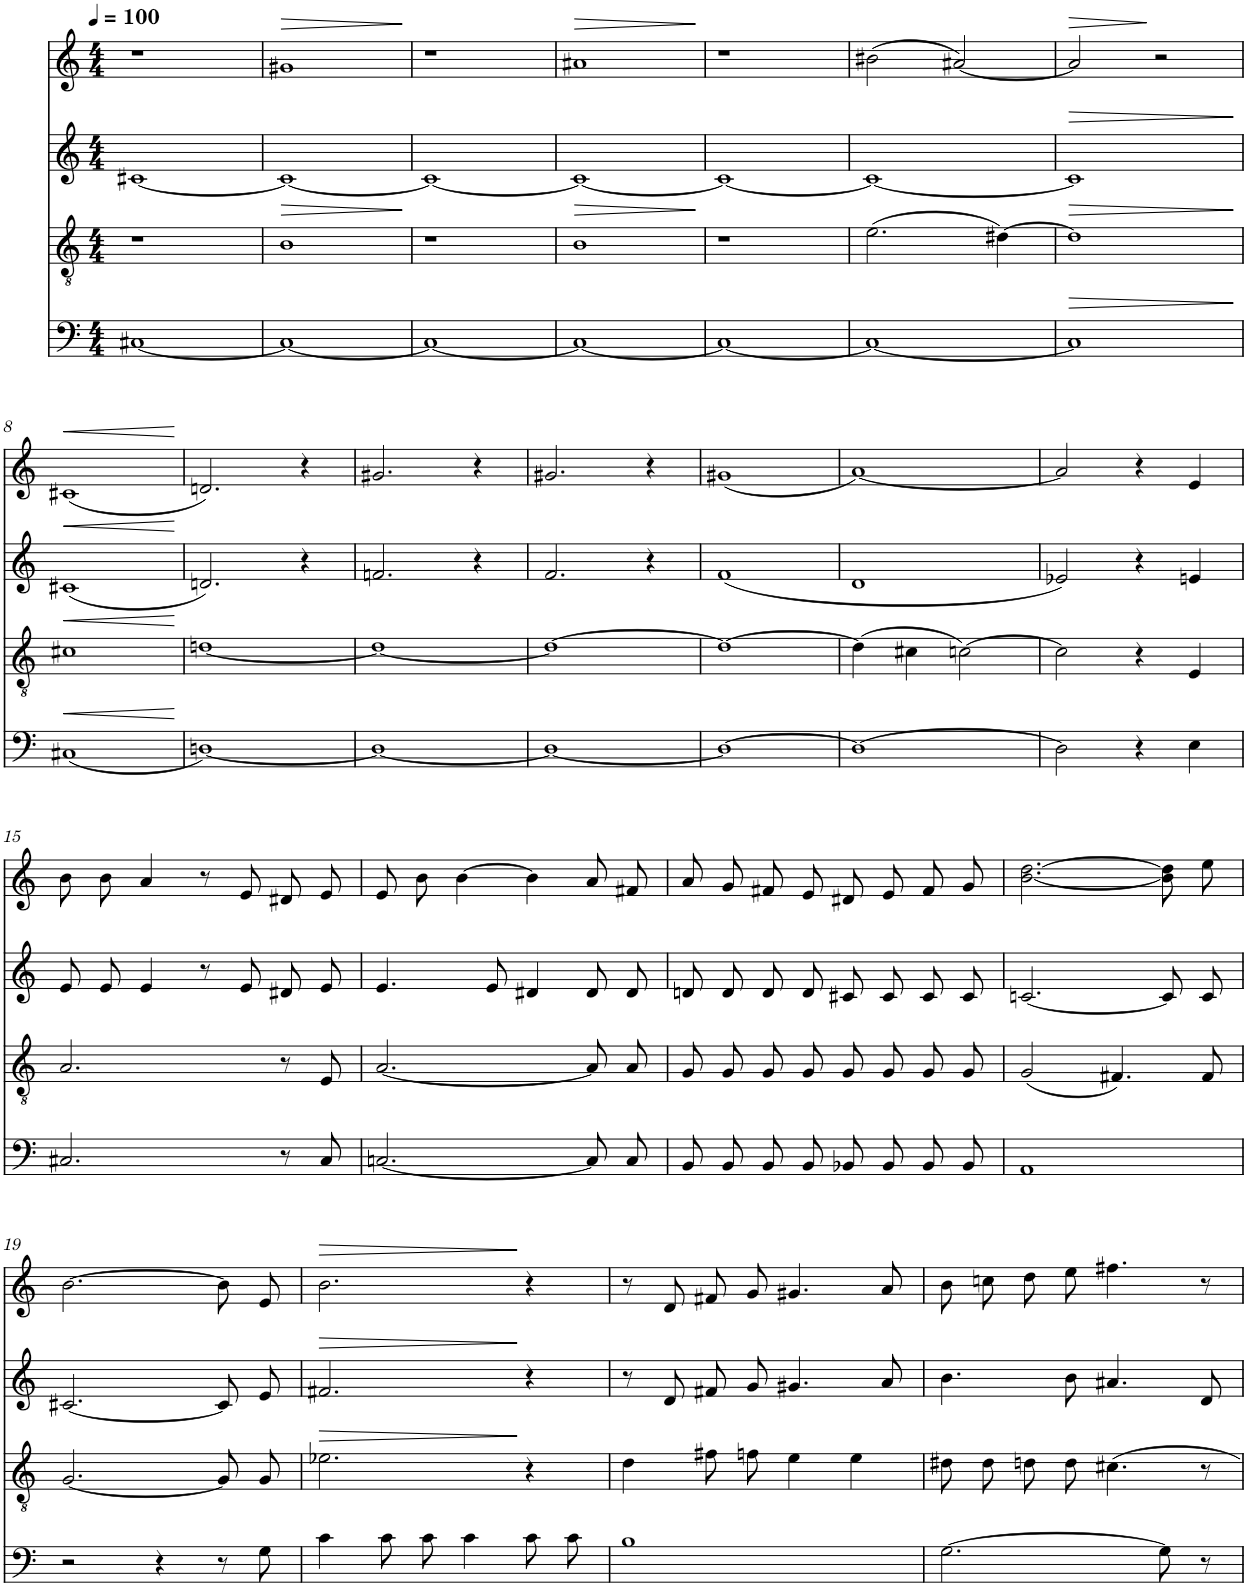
**kern	**dynam	**kern	**dynam	**kern	**dynam	**kern	**dynam
*part4	*part4	*part3	*part3	*part2	*part2	*part1	*part1
*staff4	*staff4	*staff3	*staff3	*staff2	*staff2	*staff1	*staff1
*I"Piano	*	*I"Piano	*	*I"Piano	*	*I"Piano	*
*I'Pno	*	*I'Pno	*	*I'Pno	*	*I'Pno	*
*clefF4	*	*clefGv2	*	*clefG2	*	*clefG2	*
*k[]	*	*k[]	*	*k[]	*	*k[]	*
*M4/4	*	*M4/4	*	*M4/4	*	*M4/4	*
*MM100	*	*MM100	*	*MM100	*	*MM100	*
=1	=1	=1	=1	=1	=1	=1	=1
[1C#X	.	1r	.	[1c#X	.	1r	.
=2	=2	=2	=2	=2	=2	=2	=2
!	!	!	!LO:HP:b	!	!	!	!LO:HP:b
1C#_	.	1B	>	1c#_	.	1g#X	>
.	.	.	.	.	.	.	]
=3	=3	=3	=3	=3	=3	=3	=3
1C#_	.	1r	.	1c#_	.	1r	.
=4	=4	=4	=4	=4	=4	=4	=4
!	!	!	!LO:HP:b	!	!	!	!LO:HP:b
1C#_	.	1B	>	1c#_	.	1a#X	>
.	.	.	]	.	.	.	]
=5	=5	=5	=5	=5	=5	=5	=5
1C#_	.	1r	.	1c#_	.	1r	.
=6	=6	=6	=6	=6	=6	=6	=6
1C#_	.	(2.e\	.	1c#_	.	(2b#X\	.
.	.	.	.	.	.	[2a#X/)	.
.	.	[4d#X\)	.	.	.	.	.
=7	=7	=7	=7	=7	=7	=7	=7
!	!LO:HP:b	!	!LO:HP:b	!	!LO:HP:b	!	!LO:HP:b
1C#]	>	1d#]	>	1c#]	>	2a#/]	>
.	.	.	.	.	.	2r	]
.	.	.	]	.	.	.	.
!!LO:LB:g=z
=8	=8	=8	=8	=8	=8	=8	=8
!	!	!	!LO:HP:b	!	!LO:HP:b	!	!LO:HP:b
(1C#X	.	1c#X	<	(1c#X	<	(1c#X	<
.	]	.	]	.	]	.	[
=9	=9	=9	=9	=9	=9	=9	=9
[1Dn)	.	[1dn	.	2.dn/)	.	2.dn/)	.
.	.	.	.	4r	.	4r	.
=10	=10	=10	=10	=10	=10	=10	=10
1D_	.	1d_	.	2.fn/	.	2.g#X/	.
.	.	.	.	4r	.	4r	.
=11	=11	=11	=11	=11	=11	=11	=11
1D_	.	1d_	.	2.f/	.	2.g#X/	.
.	.	.	.	4r	.	4r	.
=12	=12	=12	=12	=12	=12	=12	=12
1D_	.	1d_	.	(1f	.	(1g#X	.
=13	=13	=13	=13	=13	=13	=13	=13
1D_	.	(4d\]	.	1d	.	[1a)	.
.	.	4c#X\	.	.	.	.	.
.	.	[2cn\)	.	.	.	.	.
=14	=14	=14	=14	=14	=14	=14	=14
2D\]	.	2c\]	.	2e-X/)	.	2a/]	.
4r	.	4r	.	4r	.	4r	.
4E\	.	4E/	.	4en/	.	4e/	.
!!LO:LB:g=z
=15	=15	=15	=15	=15	=15	=15	=15
2.C#X/	.	2.A/	.	8e/L	.	8b\L	.
.	.	.	.	8e/J	.	8b\J	.
.	.	.	.	4e/	.	4a/	.
.	.	.	.	8r	.	8r	.
.	.	.	.	8e/	.	8e/	.
8r	.	8r	.	8d#X/L	.	8d#X/L	.
8C#/	.	8E/	.	8e/J	.	8e/J	.
=16	=16	=16	=16	=16	=16	=16	=16
[2.Cn/	.	[2.A/	.	4.e/	.	8e/L	.
.	.	.	.	.	.	8b/J	.
.	.	.	.	.	.	[4b\	.
.	.	.	.	8e/	.	.	.
.	.	.	.	4d#X/	.	4b\]	.
8C/L]	.	8A/L]	.	8d#/L	.	8a/L	.
8C/J	.	8A/J	.	8d#/J	.	8f#X/J	.
=17	=17	=17	=17	=17	=17	=17	=17
8BB/L	.	8G/L	.	8dn/L	.	8a/L	.
8BB/J	.	8G/J	.	8d/J	.	8g/J	.
8BB/L	.	8G/L	.	8d/L	.	8f#X/L	.
8BB/J	.	8G/J	.	8d/J	.	8e/J	.
8BB-X/L	.	8G/L	.	8c#X/L	.	8d#X/L	.
8BB-/J	.	8G/J	.	8c#/J	.	8e/J	.
8BB-/L	.	8G/L	.	8c#/L	.	8f#/L	.
8BB-/J	.	8G/J	.	8c#/J	.	8g/J	.
=18	=18	=18	=18	=18	=18	=18	=18
1AA	.	(2G/	.	[2.cn/	.	[2.b\ [2.dd\	.
.	.	4.F#X/)	.	.	.	.	.
.	.	.	.	8c/L]	.	8b]\ 8dd]\L	.
.	.	8F#/	.	8c/J	.	8ee\J	.
!!LO:LB:g=z
=19	=19	=19	=19	=19	=19	=19	=19
2r	.	[2.G/	.	[2.c#X/	.	[2.b\	.
4r	.	.	.	.	.	.	.
8r	.	8G/L]	.	8c#/L]	.	8b/L]	.
8G\	.	8G/J	.	8e/J	.	8e/J	.
=20	=20	=20	=20	=20	=20	=20	=20
!	!	!	!	!	!	!	!LO:HP:b
4c\	.	2.e-X\	.	2.f#X/	.	2.b\	>
8c\L	.	.	.	.	.	.	.
8c\J	.	.	.	.	.	.	.
4c\	.	.	.	.	.	.	.
8c\L	.	4r	[	4r	[	4r	]
8c\J	.	.	.	.	.	.	.
=21	=21	=21	=21	=21	=21	=21	=21
1B	.	4d\	.	8r	.	8r	.
.	.	.	.	8d/	.	8d/	.
.	.	8f#X\L	.	8f#X/L	.	8f#X/L	.
.	.	8fn\J	.	8g/J	.	8g/J	.
.	.	4e\	.	4.g#X/	.	4.g#X/	.
.	.	4e\	.	.	.	.	.
.	.	.	.	8a/	.	8a/	.
=22	=22	=22	=22	=22	=22	=22	=22
[2.G\	.	8d#X\L	.	4.b\	.	8b\L	.
.	.	8d#\J	.	.	.	8ccn\J	.
.	.	8dn\L	.	.	.	8dd\L	.
.	.	8d\J	.	8b\	.	8ee\J	.
.	.	4.c#X\	.	4.a#X/	.	4.ff#X\	.
8G\]	.	.	.	.	.	.	.
8r	.	8r	.	8d/	.	8r	.
=	=	=	=	=	=	=	=
*-	*-	*-	*-	*-	*-	*-	*-
